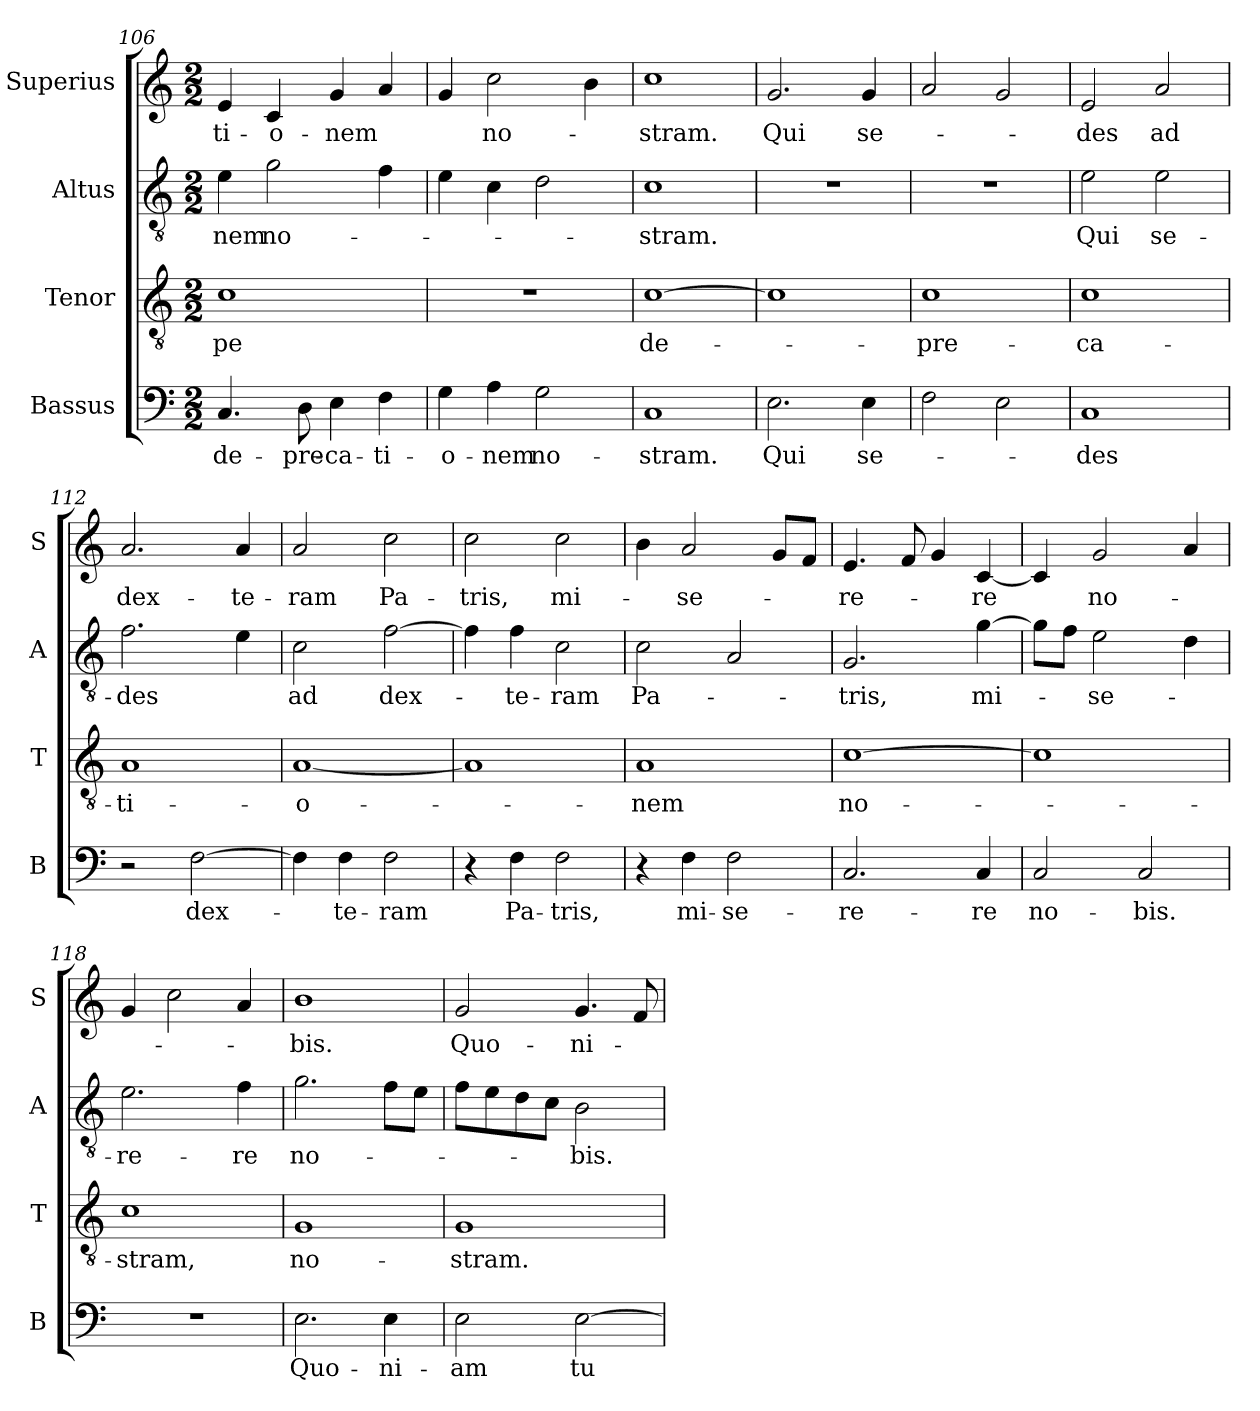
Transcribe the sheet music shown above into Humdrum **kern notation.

**kern	**text	**kern	**text	**kern	**text	**kern	**text
*part4	*part4	*part3	*part3	*part2	*part2	*part1	*part1
*staff4	*staff4	*staff3	*staff3	*staff2	*staff2	*staff1	*staff1
*I"Bassus	*	*I"Tenor	*	*I"Altus	*	*I"Superius	*
*I'B	*	*I'T	*	*I'A	*	*I'S	*
*clefF4	*	*clefGv2	*	*clefGv2	*	*clefG2	*
*k[]	*	*k[]	*	*k[]	*	*k[]	*
*M2/2	*	*M2/2	*	*M2/2	*	*M2/2	*
=106	=106	=106	=106	=106	=106	=106	=106
!	!LO:LY:i	!	!LO:LY:i	!	!	!	!
4.C	de-	1c	-pe	4e	-nem	4e	-ti-
.	.	.	.	2g	no-	4c	-o-
!	!LO:LY:i	!	!	!	!	!	!
8D	-pre-	.	.	.	.	.	.
!	!LO:LY:i	!	!	!	!	!	!
4E	-ca-	.	.	.	.	4g	-nem
!	!LO:LY:i	!	!	!	!	!	!
4F	-ti-	.	.	4f	.	4a	.
=107	=107	=107	=107	=107	=107	=107	=107
!	!LO:LY:i	!	!	!	!	!	!
4G	-o-	1r	.	4e	.	4g	.
!	!LO:LY:i	!	!	!	!	!	!
4A	-nem	.	.	4c	.	2cc	no-
!	!LO:LY:i	!	!	!	!	!	!
2G	no-	.	.	2d	.	.	.
.	.	.	.	.	.	4b	.
=108	=108	=108	=108	=108	=108	=108	=108
!	!LO:LY:i	!	!	!	!	!	!
1C	-stram.	[1c	de-	1c	-stram.	1cc	-stram.
=109	=109	=109	=109	=109	=109	=109	=109
!	!LO:LY:i	!	!	!	!	!	!
2.E	Qui	1c]	.	1r	.	2.g	Qui
!	!LO:LY:i	!	!	!	!	!	!
4E	se-	.	.	.	.	4g	se-
=110	=110	=110	=110	=110	=110	=110	=110
2F	.	1c	-pre-	1r	.	2a	.
2E	.	.	.	.	.	2g	.
=111	=111	=111	=111	=111	=111	=111	=111
!	!LO:LY:i	!	!	!	!LO:LY:i	!	!
1C	-des	1c	-ca-	2e	Qui	2e	-des
!	!	!	!	!	!LO:LY:i	!	!
.	.	.	.	2e	se-	2a	ad
=112	=112	=112	=112	=112	=112	=112	=112
!	!	!	!	!	!LO:LY:i	!	!
2r	.	1A	-ti-	2.f	-des	2.a	dex-
!	!LO:LY:i	!	!	!	!	!	!
[2F	dex-	.	.	.	.	.	.
.	.	.	.	4e	.	4a	-te-
=113	=113	=113	=113	=113	=113	=113	=113
!	!	!	!	!	!LO:LY:i	!	!
4F]	.	[1A	-o-	2c	ad	2a	-ram
!	!LO:LY:i	!	!	!	!	!	!
4F	-te-	.	.	.	.	.	.
!	!LO:LY:i	!	!	!	!LO:LY:i	!	!
2F	-ram	.	.	[2f	dex-	2cc	Pa-
=114	=114	=114	=114	=114	=114	=114	=114
4r	.	1A]	.	4f]	.	2cc	-tris,
!	!LO:LY:i	!	!	!	!LO:LY:i	!	!
4F	Pa-	.	.	4f	-te-	.	.
!	!LO:LY:i	!	!	!	!LO:LY:i	!	!
2F	-tris,	.	.	2c	-ram	2cc	mi-
=115	=115	=115	=115	=115	=115	=115	=115
!	!	!	!	!	!LO:LY:i	!	!
4r	.	1A	-nem	2c	Pa-	4b	.
!	!LO:LY:i	!	!	!	!	!	!
4F	mi-	.	.	.	.	2a	-se-
!	!LO:LY:i	!	!	!	!	!	!
2F	-se-	.	.	2A	.	.	.
.	.	.	.	.	.	8gL	.
.	.	.	.	.	.	8fJ	.
=116	=116	=116	=116	=116	=116	=116	=116
!	!LO:LY:i	!	!	!	!LO:LY:i	!	!
2.C	-re-	[1c	no-	2.G	-tris,	4.e	-re-
.	.	.	.	.	.	8f	.
.	.	.	.	.	.	4g	.
!	!LO:LY:i	!	!	!	!LO:LY:i	!	!
4C	-re	.	.	[4g	mi-	[4c	-re
=117	=117	=117	=117	=117	=117	=117	=117
!	!LO:LY:i	!	!	!	!	!	!
2C	no-	1c]	.	8gL]	.	4c]	.
.	.	.	.	8fJ	.	.	.
!	!	!	!	!	!LO:LY:i	!	!
.	.	.	.	2e	-se-	2g	no-
!	!LO:LY:i	!	!	!	!	!	!
2C	-bis.	.	.	.	.	.	.
.	.	.	.	4d	.	4a	.
=118	=118	=118	=118	=118	=118	=118	=118
!	!	!	!	!	!LO:LY:i	!	!
1r	.	1c	-stram,	2.e	-re-	4g	.
.	.	.	.	.	.	2cc	.
!	!	!	!	!	!LO:LY:i	!	!
.	.	.	.	4f	-re	4a	.
=119	=119	=119	=119	=119	=119	=119	=119
!	!LO:LY:i	!	!LO:LY:i	!	!LO:LY:i	!	!
2.E	Quo-	1G	no-	2.g	no-	1b	-bis.
!	!LO:LY:i	!	!	!	!	!	!
4E	-ni-	.	.	8fL	.	.	.
.	.	.	.	8eJ	.	.	.
=120	=120	=120	=120	=120	=120	=120	=120
!	!LO:LY:i	!	!LO:LY:i	!	!	!	!
2E	-am	1G	-stram.	8fL	.	2g	Quo-
.	.	.	.	8e	.	.	.
.	.	.	.	8d	.	.	.
.	.	.	.	8cJ	.	.	.
!	!LO:LY:i	!	!	!	!LO:LY:i	!	!
[2E	tu-	.	.	2B	-bis.	4.g	-ni-
.	.	.	.	.	.	8f	.
=	=	=	=	=	=	=	=
*-	*-	*-	*-	*-	*-	*-	*-
